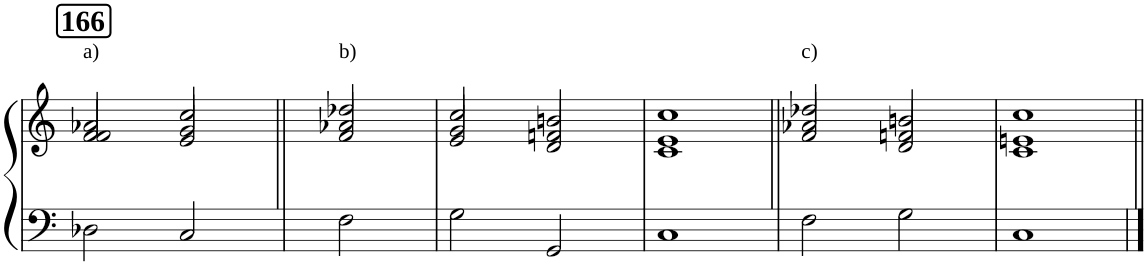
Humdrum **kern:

**kern	**kern
*part1	*part1
*staff2	*staff1
*I"Piano	*
*I'Pno	*
*clefF4	*clefG2
*k[]	*k[]
*M1/1	*M1/1
!!LO:REH:place=s1:a:B:cj:fs=14:t=166
=1	=1
*^	*^
*	*	*	*^
!	!	!LO:TX:a:t=a)	!	!
1ryy	2D-X\	2a-X/	2f/	2f/
.	2C/	2cc/	2g/	2e/
=2||	=2||	=2||	=2||	=2||
1ryy	2ryy	2ryy	2ryy	2ryy
!	!	!LO:TX:a:t=b)	!	!
.	2F\	2dd-X/	2a-X/	2f/
=3	=3	=3	=3	=3
1ryy	2G\	2cc/	2g/	2e/
.	2GG/	2bn/	2fn/	2d/
=4	=4	=4	=4	=4
1ryy	1C	1cc	1e	1c
=5||	=5||	=5||	=5||	=5||
!	!	!LO:TX:a:t=c)	!	!
1ryy	2F\	2dd-X/	2a-X/	2f/
.	2G\	2bn/	2fn/	2d/
=6	=6	=6	=6	=6
1ryy	1C	1cc	1en	1c
*v	*v	*	*	*
*	*v	*v	*v
=||	=||
*-	*-
